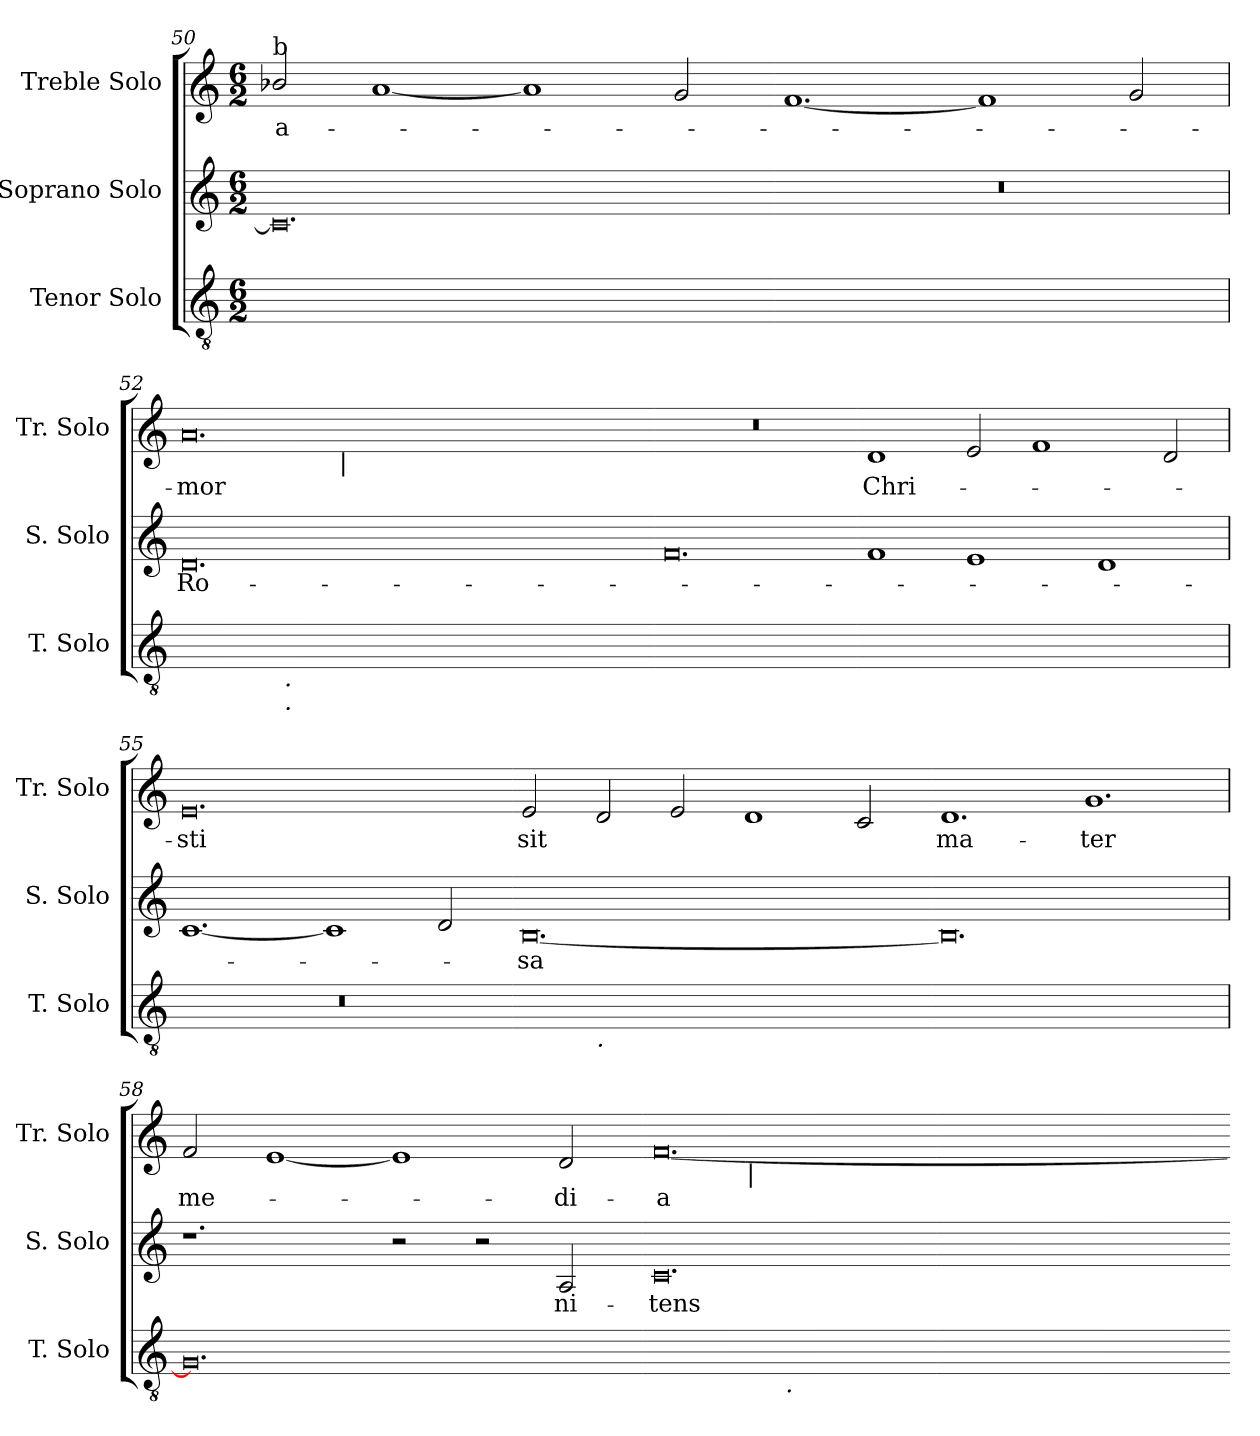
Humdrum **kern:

**kern	**kern	**text	**kern	**text
*part3	*part2	*part2	*part1	*part1
*staff3	*staff2	*staff2	*staff1	*staff1
*I"Tenor Solo	*I"Soprano Solo	*	*I"Treble Solo	*
*I'T. Solo	*I'S. Solo	*	*I'Tr. Solo	*
*clefGv2	*clefG2	*	*clefG2	*
*ITrd7c12	*	*	*	*
*k[]	*k[]	*	*k[]	*
*C:	*C:	*	*C:	*
*M6/2	*M6/2	*	*M6/2	*
=50	=50	=50	=50	=50
!	!	!	!LO:TX:a:t=b	!
!	!	!	!	!LO:LY:b:color=#000000
0.FFiyy_<	0.ci]	.	2b-i/	a-
.	.	.	[<1ai	.
.	.	.	1ai]	.
.	.	.	2gi/	.
=51-	=51-	=51-	=51-	=51-
!	!LO:N:vis=1	!	!	!
0.FFiyy]	0.r	.	[<1.fi	.
.	.	.	1fi]	.
.	.	.	2gi/	.
=52	=52	=52	=52	=52
!	!	!LO:LY:b:color=#000000	!	!
!	!	!	!	!LO:LY:b:color=#000000
*^	*	*	*^	*
[<0.DDiyy	2ryy	0.di	Ro-	0.ai	2ryy	-mor
.	16ryy	.	.	.	4ryy	.
.	32ryy	.	.	.	.	.
.	128ryy	.	.	.	.	.
.	1024ryy	.	.	.	.	.
!	!LO:TX:b:i:t=.	!	!	!	!	!
!	!LO:TX:b:i:t=.	!	!	!	!	!
.	1ryy	.	.	.	.	.
.	.	.	.	.	32ryy	.
.	.	.	.	.	64...ryy	.
!	!	!	!	!	!LO:TX:b:i:t=|	!
.	.	.	.	.	1ryy	.
.	1ryy	.	.	.	.	.
.	.	.	.	.	1ryy	.
.	4ryy	.	.	.	.	.
.	.	.	.	.	8ryy	.
.	8ryy	.	.	.	.	.
.	.	.	.	.	16ryy	.
.	64ryy	.	.	.	.	.
.	256..ryy	.	.	.	.	.
.	.	.	.	.	512ryy	.
=53-	=53-	=53-	=53-	=53-	=53-	=53-
!	!	!	!	!LO:N:vis=1	!	!
*v	*v	*	*	*v	*v	*
0.DDiyy_<	0.fi	.	0.r	.
=54-	=54-	=54-	=54-	=54-
!	!	!	!	!LO:LY:b:color=#000000
0.DDiyy]	1fi	.	1di	Chri-
.	1ei	.	2ei/	.
.	.	.	1fi	.
.	1di	.	.	.
.	.	.	2di/	.
!!LO:LB:g=z
=55	=55	=55	=55	=55
!LO:N:vis=1	!	!	!	!
!	!	!	!	!LO:LY:b:color=#000000
0.r	[<1.ci	.	0.ei	-sti
.	1ci]	.	.	.
.	2di/	.	.	.
=56-	=56-	=56-	=56-	=56-
!	!	!LO:LY:b:color=#000000	!	!
!	!	!	!	!LO:LY:b:color=#000000
*^	*	*	*	*
[<0.GGiyy	2ryy	[<0.Bi	-sa	2ei/	sit
!	!LO:TX:b:i:t=.	!	!	!	!
.	1ryy	.	.	2di/	.
.	.	.	.	2ei/	.
.	1.ryy	.	.	1di	.
.	.	.	.	2ci/	.
*v	*v	*	*	*	*
=57-	=57-	=57-	=57-	=57-
*^	*	*	*	*
!	!	!	!	!	!LO:LY:b:color=#000000
*v	*v	*	*	*	*
0.GGiyy_<	0.Bi]	.	1.di	ma-
!	!	!	!	!LO:LY:b:color=#000000
.	.	.	1.gi	-ter
=58	=58	=58	=58	=58
!	!	!	!	!LO:LY:b:color=#000000
0.GGi]	1.r	.	2fi/	me-
.	.	.	[<1ei	.
.	2r	.	1ei]	.
.	2r	.	.	.
!	!	!LO:LY:b:color=#000000	!	!
!	!	!	!	!LO:LY:b:color=#000000
.	2Ai/	ni-	2di/	-di-
=59-	=59-	=59-	=59-	=59-
!	!	!LO:LY:b:color=#000000	!	!
!	!	!	!	!LO:LY:b:color=#000000
*^	*	*	*^	*
[<0.FFiyy	2ryy	0.ci	-tens	[<0.fi	2ryy	-a
.	8ryy	.	.	.	128..ryy	.
!	!	!	!	!	!LO:TX:b:i:t=|	!
.	.	.	.	.	1ryy	.
.	256.ryy	.	.	.	.	.
!	!LO:TX:b:i:t=.	!	!	!	!	!
.	1ryy	.	.	.	.	.
.	.	.	.	.	1ryy	.
.	1ryy	.	.	.	.	.
.	.	.	.	.	4ryy	.
.	4ryy	.	.	.	.	.
.	.	.	.	.	8ryy	.
.	16ryy	.	.	.	.	.
.	.	.	.	.	16ryy	.
.	32ryy	.	.	.	.	.
.	.	.	.	.	32ryy	.
.	64ryy	.	.	.	.	.
.	.	.	.	.	64ryy	.
.	128ryy	.	.	.	.	.
.	512ryy	.	.	.	512ryy	.
*v	*v	*	*	*v	*v	*
=-	=-	=-	=-	=-
*-	*-	*-	*-	*-
